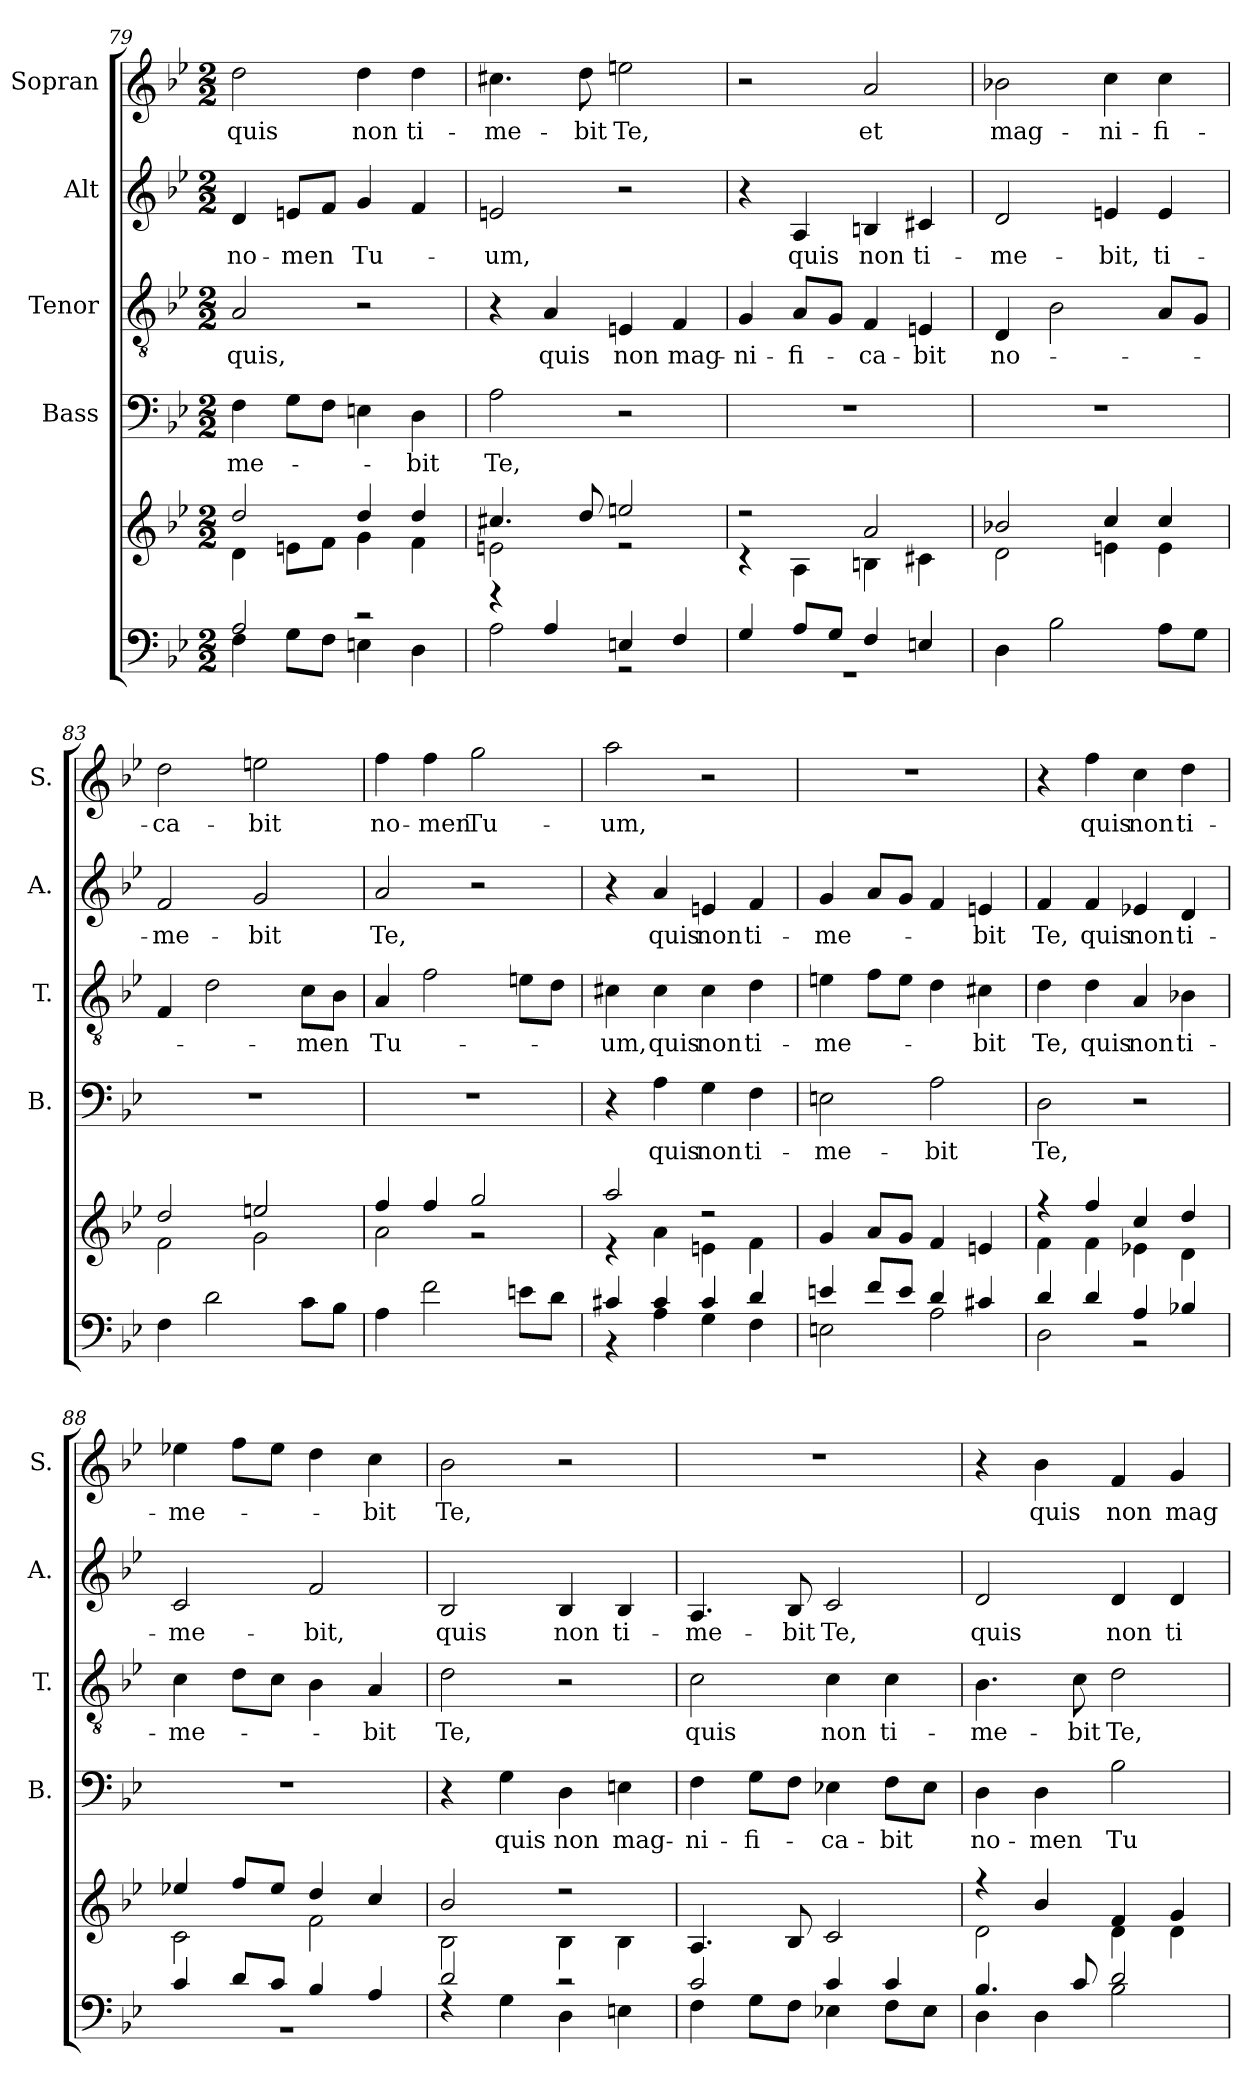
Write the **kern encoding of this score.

**kern	**kern	**kern	**text	**kern	**text	**kern	**text	**kern	**text
*part5	*part5	*part4	*part4	*part3	*part3	*part2	*part2	*part1	*part1
*staff6	*staff5	*staff4	*staff4	*staff3	*staff3	*staff2	*staff2	*staff1	*staff1
*	*	*I"Bass	*	*I"Tenor	*	*I"Alt	*	*I"Sopran	*
*	*	*I'B.	*	*I'T.	*	*I'A.	*	*I'S.	*
*clefF4	*clefG2	*clefF4	*	*clefGv2	*	*clefG2	*	*clefG2	*
*k[b-e-]	*k[b-e-]	*k[b-e-]	*	*k[b-e-]	*	*k[b-e-]	*	*k[b-e-]	*
*B-:	*B-:	*B-:	*	*B-:	*	*B-:	*	*B-:	*
*M2/2	*M2/2	*M2/2	*	*M2/2	*	*M2/2	*	*M2/2	*
=79	=79	=79	=79	=79	=79	=79	=79	=79	=79
*^	*^	*	*	*	*	*	*	*	*
!	!	!	!	!	!LO:LY:b	!	!LO:LY:b	!	!LO:LY:b	!	!LO:LY:b
2A/	4F\	2dd/	4d\	4F\	-me-	2A/	quis,	4d/	no-	2dd\	quis
!	!	!	!	!	!	!	!	!	!LO:LY:b	!	!
.	8G\L	.	8en\L	8G\L	.	.	.	8en/L	-men	.	.
.	8F\J	.	8f\J	8F\J	.	.	.	8f/J	.	.	.
!	!	!	!	!	!	!	!	!	!LO:LY:b	!	!LO:LY:b
2rc	4En\	4dd/	4g\	4En\	.	2r	.	4g/	Tu-	4dd\	non
!	!	!	!	!	!LO:LY:b	!	!	!	!	!	!LO:LY:b
.	4D\	4dd/	4f\	4D\	-bit	.	.	4f/	.	4dd\	ti-
=80	=80	=80	=80	=80	=80	=80	=80	=80	=80	=80	=80
!	!	!	!	!	!LO:LY:b	!	!	!	!LO:LY:b	!	!LO:LY:b
4rf	2A\	4.cc#X/	2en\	2A\	Te,	4r	.	2en/	-um,	4.cc#X\	-me-
!	!	!	!	!	!	!	!LO:LY:b	!	!	!	!
4A/	.	.	.	.	.	4A/	quis	.	.	.	.
!	!	!	!	!	!	!	!	!	!	!	!LO:LY:b
.	.	8dd/	.	.	.	.	.	.	.	8dd\	-bit
!	!	!	!	!	!	!	!LO:LY:b	!	!	!	!LO:LY:b
4En/	2rGG	2een/	2re	2r	.	4En/	non	2r	.	2een\	Te,
!	!	!	!	!	!	!	!LO:LY:b	!	!	!	!
4F/	.	.	.	.	.	4F/	mag-	.	.	.	.
!!LO:LB:g=z
=81	=81	=81	=81	=81	=81	=81	=81	=81	=81	=81	=81
!	!	!	!	!	!	!	!LO:LY:b	!	!	!	!
4G/	1rGG	2r	4rc	1r	.	4G/	-ni-	4r	.	2r	.
!	!	!	!	!	!	!	!LO:LY:b	!	!LO:LY:b	!	!
8A/L	.	.	4A\	.	.	8A/L	-fi-	4A/	quis	.	.
8G/J	.	.	.	.	.	8G/J	.	.	.	.	.
!	!	!	!	!	!	!	!LO:LY:b	!	!LO:LY:b	!	!LO:LY:b
4F/	.	2a/	4Bn\	.	.	4F/	-ca-	4Bn/	non	2a/	et
!	!	!	!	!	!	!	!LO:LY:b	!	!LO:LY:b	!	!
4En/	.	.	4c#X\	.	.	4En/	-bit	4c#X/	ti-	.	.
*v	*v	*	*	*	*	*	*	*	*	*	*
=82	=82	=82	=82	=82	=82	=82	=82	=82	=82	=82
!	!	!	!	!	!	!LO:LY:b	!	!LO:LY:b	!	!LO:LY:b
4D\	2b-X/	2d\	1r	.	4D/	no-	2d/	-me-	2b-X\	mag-
2B-\	.	.	.	.	2B-\	.	.	.	.	.
!	!	!	!	!	!	!	!	!LO:LY:b	!	!LO:LY:b
.	4cc/	4en\	.	.	.	.	4en/	-bit,	4cc\	-ni-
!	!	!	!	!	!	!	!	!LO:LY:b	!	!LO:LY:b
8A\L	4cc/	4e\	.	.	8A/L	.	4e/	ti-	4cc\	-fi-
8G\J	.	.	.	.	8G/J	.	.	.	.	.
=83	=83	=83	=83	=83	=83	=83	=83	=83	=83	=83
!	!	!	!	!	!	!	!	!LO:LY:b	!	!LO:LY:b
4F\	2dd/	2f\	1r	.	4F/	.	2f/	-me-	2dd\	-ca-
2d\	.	.	.	.	2d\	.	.	.	.	.
!	!	!	!	!	!	!	!	!LO:LY:b	!	!LO:LY:b
.	2een/	2g\	.	.	.	.	2g/	-bit	2een\	-bit
!	!	!	!	!	!	!LO:LY:b	!	!	!	!
8c\L	.	.	.	.	8c\L	-men	.	.	.	.
8B-\J	.	.	.	.	8B-\J	.	.	.	.	.
=84	=84	=84	=84	=84	=84	=84	=84	=84	=84	=84
!	!	!	!	!	!	!LO:LY:b	!	!LO:LY:b	!	!LO:LY:b
4A\	4ff/	2a\	1r	.	4A/	Tu-	2a/	Te,	4ff\	no-
!	!	!	!	!	!	!	!	!	!	!LO:LY:b
2f\	4ff/	.	.	.	2f\	.	.	.	4ff\	-men
!	!	!	!	!	!	!	!	!	!	!LO:LY:b
.	2gg/	2rg	.	.	.	.	2r	.	2gg\	Tu-
8en\L	.	.	.	.	8en\L	.	.	.	.	.
8d\J	.	.	.	.	8d\J	.	.	.	.	.
=85	=85	=85	=85	=85	=85	=85	=85	=85	=85	=85
*^	*	*	*	*	*	*	*	*	*	*
!	!	!	!	!	!	!	!LO:LY:b	!	!	!	!LO:LY:b
4c#X/	4r	2aa/	4re	4r	.	4c#X\	-um,	4r	.	2aa\	-um,
!	!	!	!	!	!LO:LY:b	!	!LO:LY:b	!	!LO:LY:b	!	!
4c#/	4A\	.	4a\	4A\	quis	4c#\	quis	4a/	quis	.	.
!	!	!	!	!	!LO:LY:b	!	!LO:LY:b	!	!LO:LY:b	!	!
4c#/	4G\	2rdd	4en\	4G\	non	4c#\	non	4en/	non	2r	.
!	!	!	!	!	!LO:LY:b	!	!LO:LY:b	!	!LO:LY:b	!	!
4d/	4F\	.	4f\	4F\	ti-	4d\	ti-	4f/	ti-	.	.
=86	=86	=86	=86	=86	=86	=86	=86	=86	=86	=86	=86
!	!	!	!	!	!LO:LY:b	!	!LO:LY:b	!	!LO:LY:b	!	!
*	*	*v	*v	*	*	*	*	*	*	*	*
4en/	2En\	4g/	2En\	-me-	4en\	-me-	4g/	-me-	1r	.
8f/L	.	8a/L	.	.	8f\L	.	8a/L	.	.	.
8e/J	.	8g/J	.	.	8e\J	.	8g/J	.	.	.
!	!	!	!	!LO:LY:b	!	!	!	!	!	!
4d/	2A\	4f/	2A\	-bit	4d\	.	4f/	.	.	.
!	!	!	!	!	!	!LO:LY:b	!	!LO:LY:b	!	!
4c#X/	.	4en/	.	.	4c#X\	-bit	4en/	-bit	.	.
!!LO:PB:g=z
=87	=87	=87	=87	=87	=87	=87	=87	=87	=87	=87
*	*	*^	*	*	*	*	*	*	*	*
!	!	!	!	!	!LO:LY:b	!	!LO:LY:b	!	!LO:LY:b	!	!
4d/	2D\	4ree	4f\	2D\	Te,	4d\	Te,	4f/	Te,	4r	.
!	!	!	!	!	!	!	!LO:LY:b	!	!LO:LY:b	!	!LO:LY:b
4d/	.	4ff/	4f\	.	.	4d\	quis	4f/	quis	4ff\	quis
!	!	!	!	!	!	!	!LO:LY:b	!	!LO:LY:b	!	!LO:LY:b
4A/	2r	4cc/	4e-X\	2r	.	4A/	non	4e-X/	non	4cc\	non
!	!	!	!	!	!	!	!LO:LY:b	!	!LO:LY:b	!	!LO:LY:b
4B-X/	.	4dd/	4d\	.	.	4B-X\	ti-	4d/	ti-	4dd\	ti-
=88	=88	=88	=88	=88	=88	=88	=88	=88	=88	=88	=88
!	!	!	!	!	!	!	!LO:LY:b	!	!LO:LY:b	!	!LO:LY:b
4c/	1rBB	4ee-X/	2c\	1r	.	4c\	-me-	2c/	-me-	4ee-X\	-me-
8d/L	.	8ff/L	.	.	.	8d\L	.	.	.	8ff\L	.
8c/J	.	8ee-/J	.	.	.	8c\J	.	.	.	8ee-\J	.
!	!	!	!	!	!	!	!	!	!LO:LY:b	!	!
4B-/	.	4dd/	2f\	.	.	4B-\	.	2f/	-bit,	4dd\	.
!	!	!	!	!	!	!	!LO:LY:b	!	!	!	!LO:LY:b
4A/	.	4cc/	.	.	.	4A/	-bit	.	.	4cc\	-bit
=89	=89	=89	=89	=89	=89	=89	=89	=89	=89	=89	=89
!	!	!	!	!	!	!	!LO:LY:b	!	!LO:LY:b	!	!LO:LY:b
2d/	4rE	2b-/	2B-\	4r	.	2d\	Te,	2B-/	quis	2b-\	Te,
!	!	!	!	!	!LO:LY:b	!	!	!	!	!	!
.	4G\	.	.	4G\	quis	.	.	.	.	.	.
!	!	!	!	!	!LO:LY:b	!	!	!	!LO:LY:b	!	!
2rc	4D\	2r	4B-\	4D\	non	2r	.	4B-/	non	2r	.
!	!	!	!	!	!LO:LY:b	!	!	!	!LO:LY:b	!	!
.	4En\	.	4B-\	4En\	mag-	.	.	4B-/	ti-	.	.
=90	=90	=90	=90	=90	=90	=90	=90	=90	=90	=90	=90
!	!	!	!	!	!LO:LY:b	!	!LO:LY:b	!	!LO:LY:b	!	!
*	*	*v	*v	*	*	*	*	*	*	*	*
2c/	4F\	4.A/	4F\	-ni-	2c\	quis	4.A/	-me-	1r	.
!	!	!	!	!LO:LY:b	!	!	!	!	!	!
.	8G\L	.	8G\L	-fi-	.	.	.	.	.	.
!	!	!	!	!	!	!	!	!LO:LY:b	!	!
.	8F\J	8B-/	8F\J	.	.	.	8B-/	-bit	.	.
!	!	!	!	!LO:LY:b	!	!LO:LY:b	!	!LO:LY:b	!	!
4c/	4E-X\	2c/	4E-X\	-ca-	4c\	non	2c/	Te,	.	.
!	!	!	!	!LO:LY:b	!	!LO:LY:b	!	!	!	!
4c/	8F\L	.	8F\L	-bit	4c\	ti-	.	.	.	.
.	8E-\J	.	8E-\J	.	.	.	.	.	.	.
=91	=91	=91	=91	=91	=91	=91	=91	=91	=91	=91
*	*	*^	*	*	*	*	*	*	*	*
!	!	!	!	!	!LO:LY:b	!	!LO:LY:b	!	!LO:LY:b	!	!
4.B-/	4D\	4ree	2d\	4D\	no-	4.B-\	-me-	2d/	quis	4r	.
!	!	!	!	!	!LO:LY:b	!	!	!	!	!	!LO:LY:b
.	4D\	4b-/	.	4D\	-men	.	.	.	.	4b-\	quis
!	!	!	!	!	!	!	!LO:LY:b	!	!	!	!
8c/	.	.	.	.	.	8c\	-bit	.	.	.	.
!	!	!	!	!	!LO:LY:b	!	!LO:LY:b	!	!LO:LY:b	!	!LO:LY:b
2d/	2B-\	4f/	4d\	2B-\	Tu-	2d\	Te,	4d/	non	4f/	non
!	!	!	!	!	!	!	!	!	!LO:LY:b	!	!LO:LY:b
.	.	4g/	4d\	.	.	.	.	4d/	ti-	4g/	mag-
*v	*v	*	*	*	*	*	*	*	*	*	*
*	*v	*v	*	*	*	*	*	*	*	*
=	=	=	=	=	=	=	=	=	=
*-	*-	*-	*-	*-	*-	*-	*-	*-	*-
